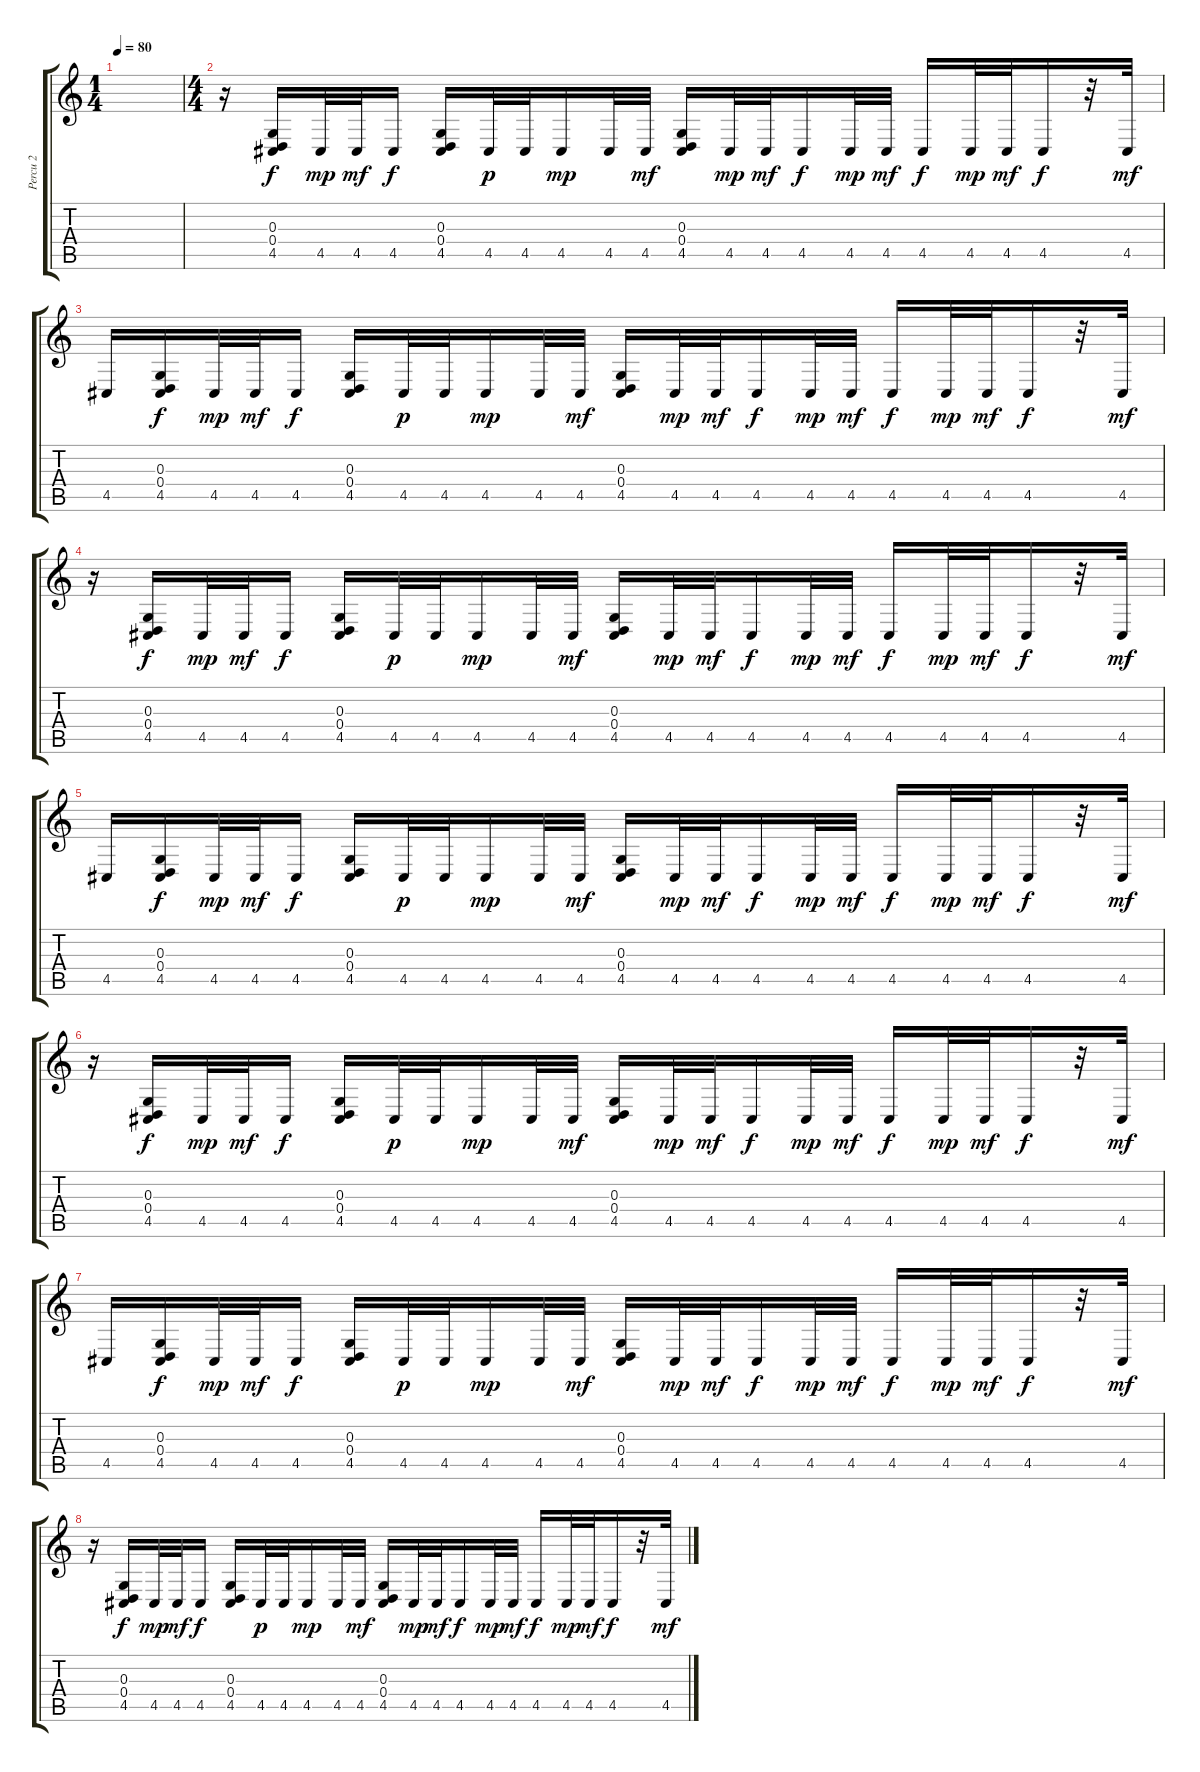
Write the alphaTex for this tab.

\track ("Percu 2" "Percu 2") {instrument woodblock}
\staff {score tabs}
\tuning (E4 B3 G3 D3 A2 E2) {hide}
\ts (1 4)
\tempo 80
\clef g2
\ks c
|
\ts (4 4)
r.16 (0.3 0.4 4.5).16 4.5.32{dy mp} 4.5.32{dy mf} 4.5.16{dy f} (0.3 0.4 4.5).16 4.5.32{dy p} 4.5.32 4.5.16{dy mp} 4.5.32 4.5.32{dy mf} (0.3 0.4 4.5).16 4.5.32{dy mp} 4.5.32{dy mf} 4.5.16{dy f} 4.5.32{dy mp} 4.5.32{dy mf} 4.5.16{dy f} 4.5.32{dy mp} 4.5.32{dy mf} 4.5.16{dy f} r.32 4.5.32{dy mf} |
4.5.16 (0.3 0.4 4.5).16{dy f} 4.5.32{dy mp} 4.5.32{dy mf} 4.5.16{dy f} (0.3 0.4 4.5).16 4.5.32{dy p} 4.5.32 4.5.16{dy mp} 4.5.32 4.5.32{dy mf} (0.3 0.4 4.5).16 4.5.32{dy mp} 4.5.32{dy mf} 4.5.16{dy f} 4.5.32{dy mp} 4.5.32{dy mf} 4.5.16{dy f} 4.5.32{dy mp} 4.5.32{dy mf} 4.5.16{dy f} r.32 4.5.32{dy mf} |
r.16 (0.3 0.4 4.5).16{dy f} 4.5.32{dy mp} 4.5.32{dy mf} 4.5.16{dy f} (0.3 0.4 4.5).16 4.5.32{dy p} 4.5.32 4.5.16{dy mp} 4.5.32 4.5.32{dy mf} (0.3 0.4 4.5).16 4.5.32{dy mp} 4.5.32{dy mf} 4.5.16{dy f} 4.5.32{dy mp} 4.5.32{dy mf} 4.5.16{dy f} 4.5.32{dy mp} 4.5.32{dy mf} 4.5.16{dy f} r.32 4.5.32{dy mf} |
4.5.16 (0.3 0.4 4.5).16{dy f} 4.5.32{dy mp} 4.5.32{dy mf} 4.5.16{dy f} (0.3 0.4 4.5).16 4.5.32{dy p} 4.5.32 4.5.16{dy mp} 4.5.32 4.5.32{dy mf} (0.3 0.4 4.5).16 4.5.32{dy mp} 4.5.32{dy mf} 4.5.16{dy f} 4.5.32{dy mp} 4.5.32{dy mf} 4.5.16{dy f} 4.5.32{dy mp} 4.5.32{dy mf} 4.5.16{dy f} r.32 4.5.32{dy mf} |
r.16 (0.3 0.4 4.5).16{dy f} 4.5.32{dy mp} 4.5.32{dy mf} 4.5.16{dy f} (0.3 0.4 4.5).16 4.5.32{dy p} 4.5.32 4.5.16{dy mp} 4.5.32 4.5.32{dy mf} (0.3 0.4 4.5).16 4.5.32{dy mp} 4.5.32{dy mf} 4.5.16{dy f} 4.5.32{dy mp} 4.5.32{dy mf} 4.5.16{dy f} 4.5.32{dy mp} 4.5.32{dy mf} 4.5.16{dy f} r.32 4.5.32{dy mf} |
4.5.16 (0.3 0.4 4.5).16{dy f} 4.5.32{dy mp} 4.5.32{dy mf} 4.5.16{dy f} (0.3 0.4 4.5).16 4.5.32{dy p} 4.5.32 4.5.16{dy mp} 4.5.32 4.5.32{dy mf} (0.3 0.4 4.5).16 4.5.32{dy mp} 4.5.32{dy mf} 4.5.16{dy f} 4.5.32{dy mp} 4.5.32{dy mf} 4.5.16{dy f} 4.5.32{dy mp} 4.5.32{dy mf} 4.5.16{dy f} r.32 4.5.32{dy mf} |
r.16 (0.3 0.4 4.5).16{dy f} 4.5.32{dy mp} 4.5.32{dy mf} 4.5.16{dy f} (0.3 0.4 4.5).16 4.5.32{dy p} 4.5.32 4.5.16{dy mp} 4.5.32 4.5.32{dy mf} (0.3 0.4 4.5).16 4.5.32{dy mp} 4.5.32{dy mf} 4.5.16{dy f} 4.5.32{dy mp} 4.5.32{dy mf} 4.5.16{dy f} 4.5.32{dy mp} 4.5.32{dy mf} 4.5.16{dy f} r.32 4.5.32{dy mf}
